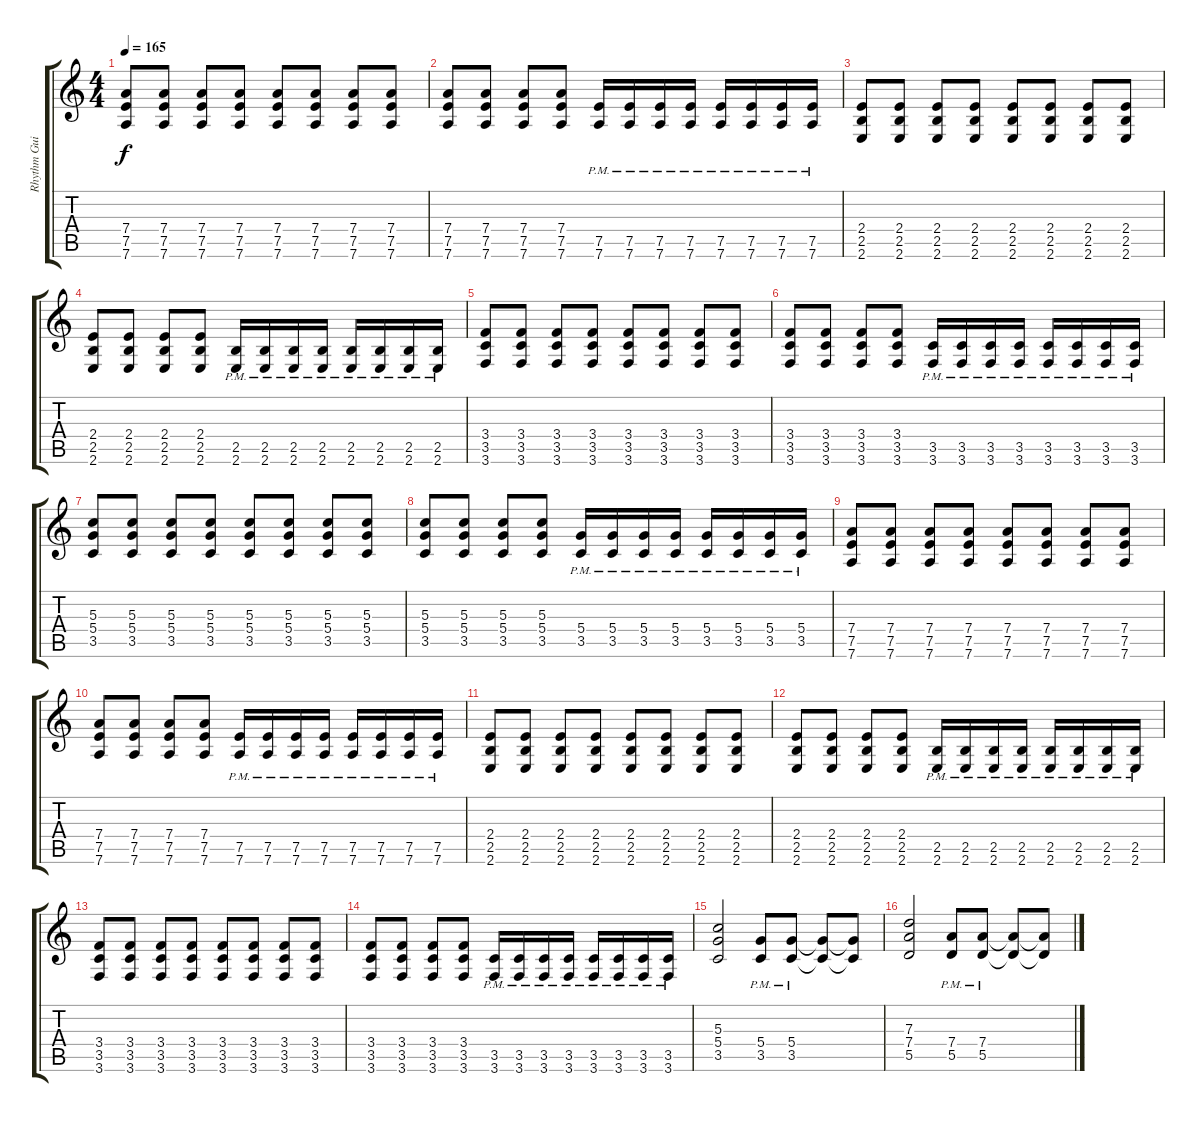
\track ("Rhythm Guitar 1" "Rhythm Gui") {instrument distortionguitar}
\staff {score tabs}
\tuning (E4 B3 G3 D3 A2 D2) {hide}
\ts (4 4)
\tempo 165
\clef g2
\ks c
(7.4 7.5 7.6).8{dy f} (7.4 7.5 7.6).8 (7.4 7.5 7.6).8 (7.4 7.5 7.6).8 (7.4 7.5 7.6).8 (7.4 7.5 7.6).8 (7.4 7.5 7.6).8 (7.4 7.5 7.6).8 |
(7.4 7.5 7.6).8 (7.4 7.5 7.6).8 (7.4 7.5 7.6).8 (7.4 7.5 7.6).8 (7.5{pm} 7.6{pm}).16 (7.5{pm} 7.6{pm}).16 (7.5{pm} 7.6{pm}).16 (7.5{pm} 7.6{pm}).16 (7.5{pm} 7.6{pm}).16 (7.5{pm} 7.6{pm}).16 (7.5{pm} 7.6{pm}).16 (7.5{pm} 7.6{pm}).16 |
(2.4 2.5 2.6).8 (2.4 2.5 2.6).8 (2.4 2.5 2.6).8 (2.4 2.5 2.6).8 (2.4 2.5 2.6).8 (2.4 2.5 2.6).8 (2.4 2.5 2.6).8 (2.4 2.5 2.6).8 |
(2.4 2.5 2.6).8 (2.4 2.5 2.6).8 (2.4 2.5 2.6).8 (2.4 2.5 2.6).8 (2.5{pm} 2.6{pm}).16 (2.5{pm} 2.6{pm}).16 (2.5{pm} 2.6{pm}).16 (2.5{pm} 2.6{pm}).16 (2.5{pm} 2.6{pm}).16 (2.5{pm} 2.6{pm}).16 (2.5{pm} 2.6{pm}).16 (2.5{pm} 2.6{pm}).16 |
(3.4 3.5 3.6).8 (3.4 3.5 3.6).8 (3.4 3.5 3.6).8 (3.4 3.5 3.6).8 (3.4 3.5 3.6).8 (3.4 3.5 3.6).8 (3.4 3.5 3.6).8 (3.4 3.5 3.6).8 |
(3.4 3.5 3.6).8 (3.4 3.5 3.6).8 (3.4 3.5 3.6).8 (3.4 3.5 3.6).8 (3.5{pm} 3.6{pm}).16 (3.5{pm} 3.6{pm}).16 (3.5{pm} 3.6{pm}).16 (3.5{pm} 3.6{pm}).16 (3.5{pm} 3.6{pm}).16 (3.5{pm} 3.6{pm}).16 (3.5{pm} 3.6{pm}).16 (3.5{pm} 3.6{pm}).16 |
(5.3 5.4 3.5).8 (5.3 5.4 3.5).8 (5.3 5.4 3.5).8 (5.3 5.4 3.5).8 (5.3 5.4 3.5).8 (5.3 5.4 3.5).8 (5.3 5.4 3.5).8 (5.3 5.4 3.5).8 |
(5.3 5.4 3.5).8 (5.3 5.4 3.5).8 (5.3 5.4 3.5).8 (5.3 5.4 3.5).8 (5.4{pm} 3.5{pm}).16 (5.4{pm} 3.5{pm}).16 (5.4{pm} 3.5{pm}).16 (5.4{pm} 3.5{pm}).16 (5.4{pm} 3.5{pm}).16 (5.4{pm} 3.5{pm}).16 (5.4{pm} 3.5{pm}).16 (5.4{pm} 3.5{pm}).16 |
(7.4 7.5 7.6).8 (7.4 7.5 7.6).8 (7.4 7.5 7.6).8 (7.4 7.5 7.6).8 (7.4 7.5 7.6).8 (7.4 7.5 7.6).8 (7.4 7.5 7.6).8 (7.4 7.5 7.6).8 |
(7.4 7.5 7.6).8 (7.4 7.5 7.6).8 (7.4 7.5 7.6).8 (7.4 7.5 7.6).8 (7.5{pm} 7.6{pm}).16 (7.5{pm} 7.6{pm}).16 (7.5{pm} 7.6{pm}).16 (7.5{pm} 7.6{pm}).16 (7.5{pm} 7.6{pm}).16 (7.5{pm} 7.6{pm}).16 (7.5{pm} 7.6{pm}).16 (7.5{pm} 7.6{pm}).16 |
(2.4 2.5 2.6).8 (2.4 2.5 2.6).8 (2.4 2.5 2.6).8 (2.4 2.5 2.6).8 (2.4 2.5 2.6).8 (2.4 2.5 2.6).8 (2.4 2.5 2.6).8 (2.4 2.5 2.6).8 |
(2.4 2.5 2.6).8 (2.4 2.5 2.6).8 (2.4 2.5 2.6).8 (2.4 2.5 2.6).8 (2.5{pm} 2.6{pm}).16 (2.5{pm} 2.6{pm}).16 (2.5{pm} 2.6{pm}).16 (2.5{pm} 2.6{pm}).16 (2.5{pm} 2.6{pm}).16 (2.5{pm} 2.6{pm}).16 (2.5{pm} 2.6{pm}).16 (2.5{pm} 2.6{pm}).16 |
(3.4 3.5 3.6).8 (3.4 3.5 3.6).8 (3.4 3.5 3.6).8 (3.4 3.5 3.6).8 (3.4 3.5 3.6).8 (3.4 3.5 3.6).8 (3.4 3.5 3.6).8 (3.4 3.5 3.6).8 |
(3.4 3.5 3.6).8 (3.4 3.5 3.6).8 (3.4 3.5 3.6).8 (3.4 3.5 3.6).8 (3.5{pm} 3.6{pm}).16 (3.5{pm} 3.6{pm}).16 (3.5{pm} 3.6{pm}).16 (3.5{pm} 3.6{pm}).16 (3.5{pm} 3.6{pm}).16 (3.5{pm} 3.6{pm}).16 (3.5{pm} 3.6{pm}).16 (3.5{pm} 3.6{pm}).16 |
(5.3 5.4 3.5).2 (5.4{pm} 3.5{pm}).8 (5.4{pm} 3.5{pm}).8 (5.4{t} 3.5{t}).8 (5.4{t} 3.5{t}).8 |
(7.3 7.4 5.5).2 (7.4{pm} 5.5{pm}).8 (7.4{pm} 5.5{pm}).8 (7.4{t} 5.5{t}).8 (7.4{t} 5.5{t}).8
